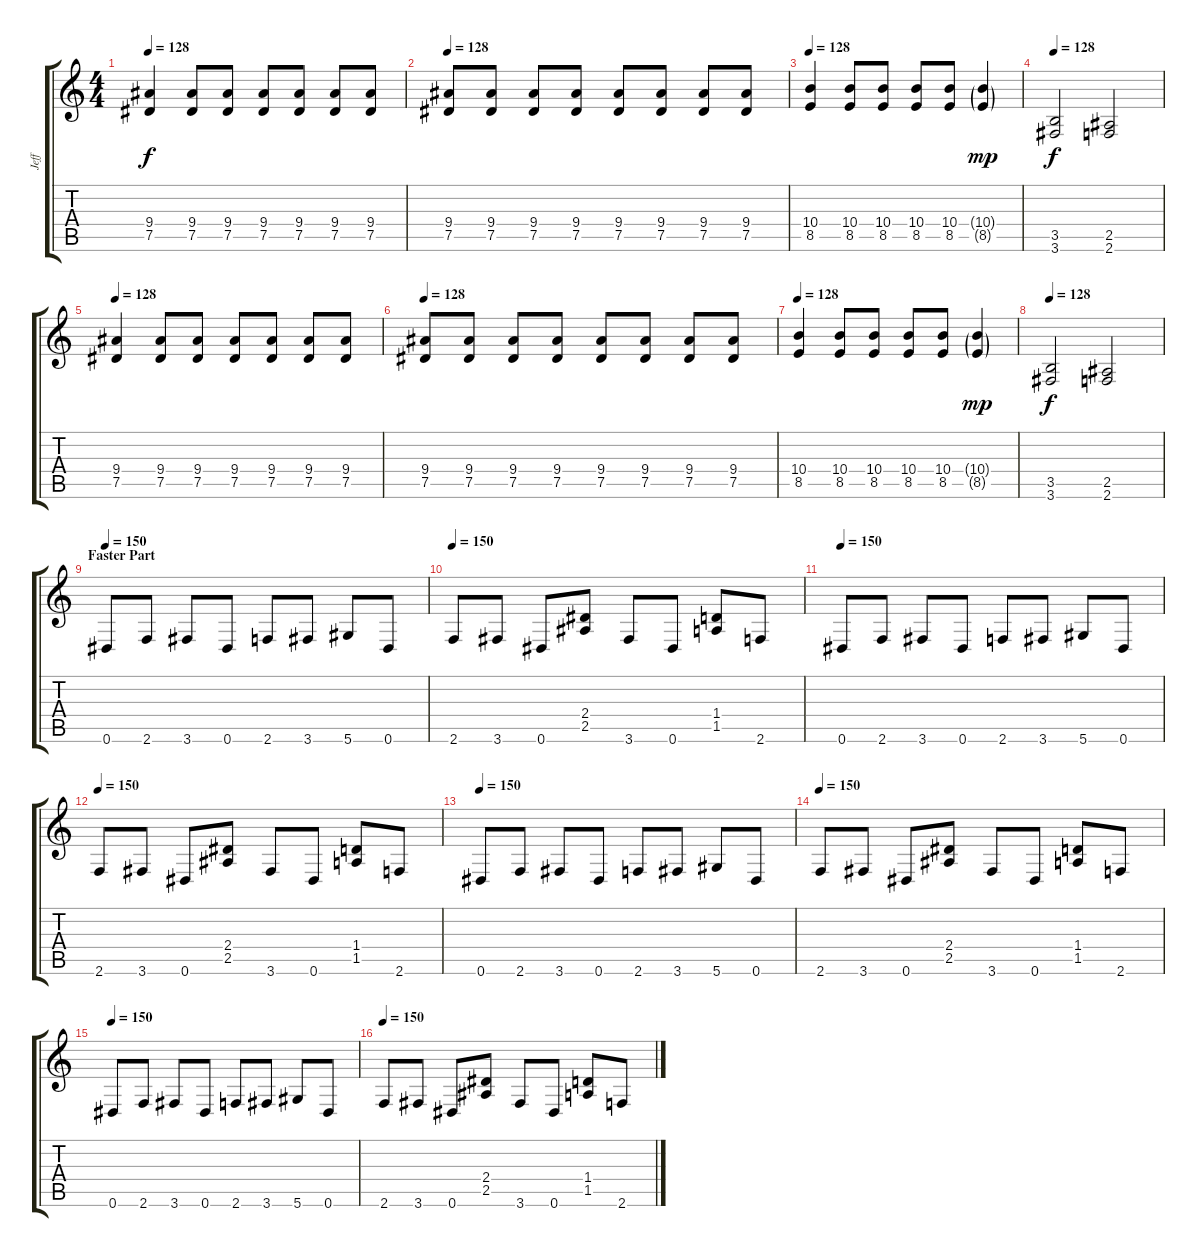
\track ("Jeff" "Jeff") {instrument distortionguitar}
\staff {score tabs}
\tuning (Eb4 Bb3 Gb3 Db3 Ab2 Eb2) {hide}
\ts (4 4)
\tempo 128
\clef g2
\ks c
(9.4 7.5).4{dy f} (9.4 7.5).8 (9.4 7.5).8 (9.4 7.5).8 (9.4 7.5).8 (9.4 7.5).8 (9.4 7.5).8 |
\tempo 128
(9.4 7.5).8 (9.4 7.5).8 (9.4 7.5).8 (9.4 7.5).8 (9.4 7.5).8 (9.4 7.5).8 (9.4 7.5).8 (9.4 7.5).8 |
\tempo 128
(10.4 8.5).4 (10.4 8.5).8 (10.4 8.5).8 (10.4 8.5).8 (10.4 8.5).8 (10.4{g} 8.5{g}).4{dy mp} |
\tempo 128
(3.5 3.6).2{dy f} (2.5 2.6).2 |
\tempo 128
(9.4 7.5).4 (9.4 7.5).8 (9.4 7.5).8 (9.4 7.5).8 (9.4 7.5).8 (9.4 7.5).8 (9.4 7.5).8 |
\tempo 128
(9.4 7.5).8 (9.4 7.5).8 (9.4 7.5).8 (9.4 7.5).8 (9.4 7.5).8 (9.4 7.5).8 (9.4 7.5).8 (9.4 7.5).8 |
\tempo 128
(10.4 8.5).4 (10.4 8.5).8 (10.4 8.5).8 (10.4 8.5).8 (10.4 8.5).8 (10.4{g} 8.5{g}).4{dy mp} |
\tempo 128
(3.5 3.6).2{dy f} (2.5 2.6).2 |
\section ("" "Faster Part")
\tempo 150
0.6.8 2.6.8 3.6.8 0.6.8 2.6.8 3.6.8 5.6.8 0.6.8 |
\tempo 150
2.6.8 3.6.8 0.6.8 (2.4 2.5).8 3.6.8 0.6.8 (1.4 1.5).8 2.6.8 |
\tempo 150
0.6.8 2.6.8 3.6.8 0.6.8 2.6.8 3.6.8 5.6.8 0.6.8 |
\tempo 150
2.6.8 3.6.8 0.6.8 (2.4 2.5).8 3.6.8 0.6.8 (1.4 1.5).8 2.6.8 |
\tempo 150
0.6.8 2.6.8 3.6.8 0.6.8 2.6.8 3.6.8 5.6.8 0.6.8 |
\tempo 150
2.6.8 3.6.8 0.6.8 (2.4 2.5).8 3.6.8 0.6.8 (1.4 1.5).8 2.6.8 |
\tempo 150
0.6.8 2.6.8 3.6.8 0.6.8 2.6.8 3.6.8 5.6.8 0.6.8 |
\tempo 150
2.6.8 3.6.8 0.6.8 (2.4 2.5).8 3.6.8 0.6.8 (1.4 1.5).8 2.6.8
